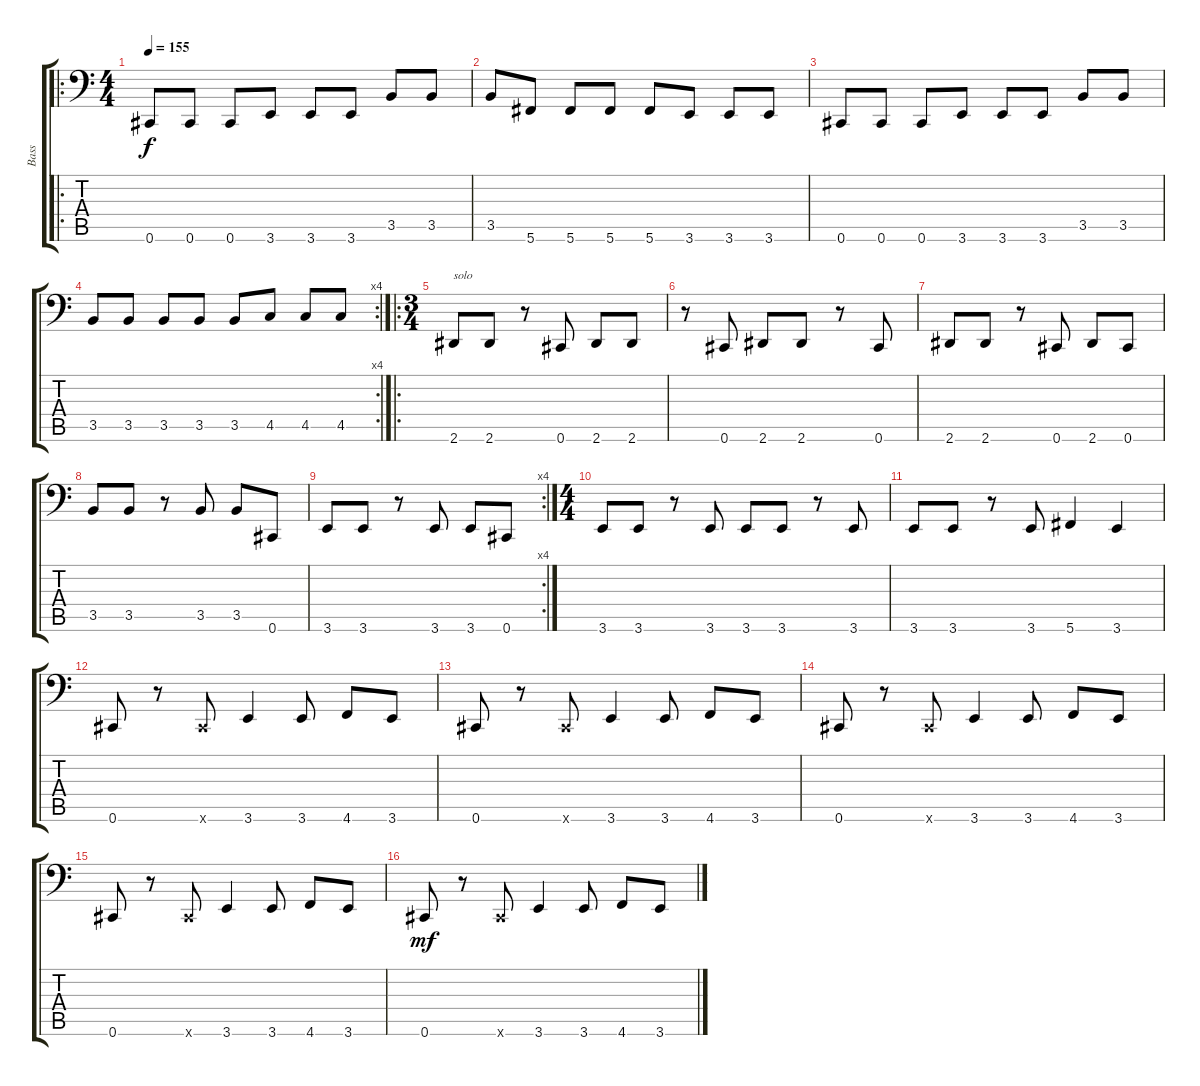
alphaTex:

\track ("Bass" "Bass") {instrument distortionguitar}
\staff {score tabs}
\tuning (Eb3 Bb2 Gb2 Db2 Ab1 Db1) {hide}
\ro
\ts (4 4)
\tempo 155
\clef f4
\ks c
0.6.8{dy f} 0.6.8 0.6.8 3.6.8 3.6.8 3.6.8 3.5.8 3.5.8 |
3.5.8 5.6.8 5.6.8 5.6.8 5.6.8 3.6.8 3.6.8 3.6.8 |
0.6.8 0.6.8 0.6.8 3.6.8 3.6.8 3.6.8 3.5.8 3.5.8 |
\rc 4
3.5.8 3.5.8 3.5.8 3.5.8 3.5.8 4.5.8 4.5.8 4.5.8 |
\ro
\ts (3 4)
2.6.8{txt "solo"} 2.6.8 r.8 0.6.8 2.6.8 2.6.8 |
r.8 0.6.8 2.6.8 2.6.8 r.8 0.6.8 |
2.6.8 2.6.8 r.8 0.6.8 2.6.8 0.6.8 |
3.5.8 3.5.8 r.8 3.5.8 3.5.8 0.6.8 |
\rc 4
3.6.8 3.6.8 r.8 3.6.8 3.6.8 0.6.8 |
\ts (4 4)
3.6.8 3.6.8 r.8 3.6.8 3.6.8 3.6.8 r.8 3.6.8 |
3.6.8 3.6.8 r.8 3.6.8 5.6.4 3.6.4 |
0.6.8 r.8 0.6{x}.8 3.6.4 3.6.8 4.6.8 3.6.8 |
0.6.8 r.8 0.6{x}.8 3.6.4 3.6.8 4.6.8 3.6.8 |
0.6.8 r.8 0.6{x}.8 3.6.4 3.6.8 4.6.8 3.6.8 |
0.6.8 r.8 0.6{x}.8 3.6.4 3.6.8 4.6.8 3.6.8 |
0.6.8{dy mf} r.8 0.6{x}.8 3.6.4 3.6.8 4.6.8 3.6.8
